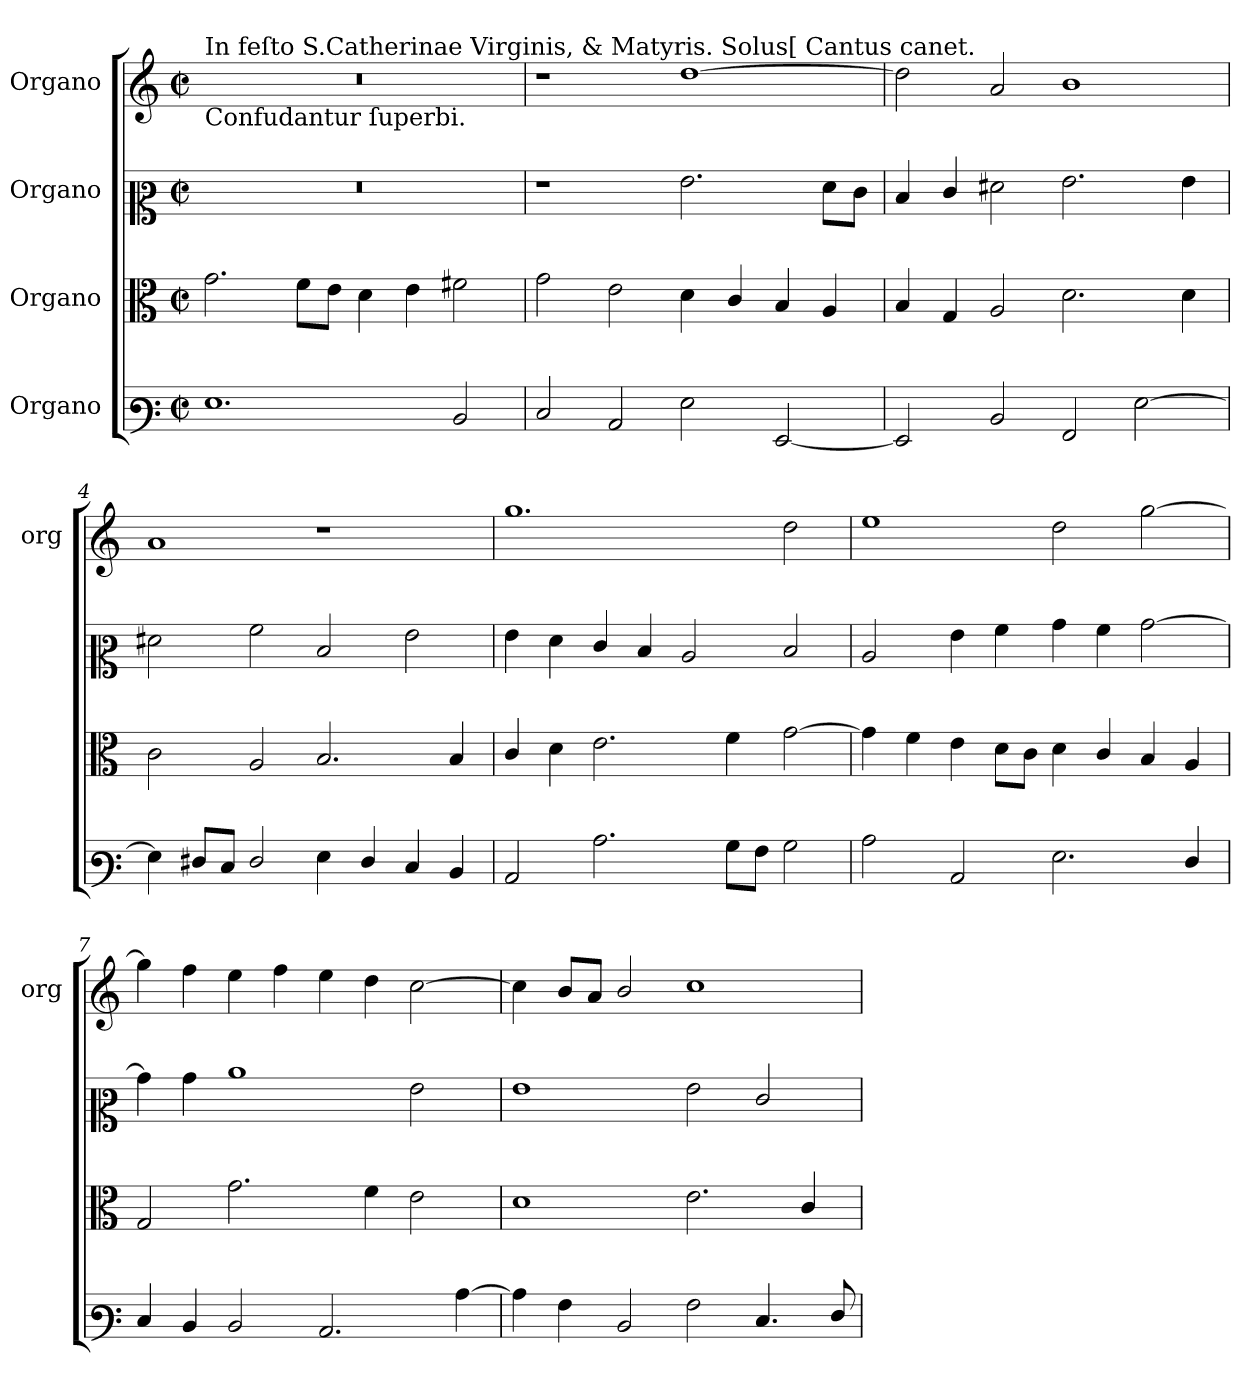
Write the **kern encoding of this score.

**kern	**kern	**kern	**kern
*part4	*part3	*part2	*part1
*staff4	*staff3	*staff2	*staff1
*I"Organo	*I"Organo	*I"Organo	*I"Organo
*	*	*	*I'org
*clefF3	*clefC3	*clefC2	*clefG2
*k[]	*k[]	*k[]	*k[]
*C:	*C:	*C:	*C:
*M2/1	*M2/1	*M2/1	*M2/1
*met(c|)	*met(c|)	*met(c|)	*met(c|)
=1	=1	=1	=1
!	!	!	!LO:TX:b:t=Confudantur ſuperbi.
!	!	!	!LO:TX:a:t=In feſto S.Catherinae Virginis, & Matyris.   Solus[ Cantus canet.
1.G\	2.g\	0r	0r
.	8f\L	.	.
.	8e\J	.	.
.	4d\	.	.
.	4e\	.	.
2D/	2f#X\	.	.
=2	=2	=2	=2
2E/	2g\	1r	1r
2C/	2e\	.	.
2G\	4d\	2.g\	[1dd\
.	4c/	.	.
[2GG/	4B/	.	.
.	4A/	8f\L	.
.	.	8e\J	.
=3	=3	=3	=3
2GG/]	4B/	4d/	2dd\]
.	4G/	4e/	.
2D/	2A/	2f#X\	2a/
2AA/	2.d\	2.g\	1b\
[2G\	.	.	.
.	4d\	4g\	.
=4	=4	=4	=4
4G\]	2c\	2f#X\	1a/
8F#X/L	.	.	.
8E/J	.	.	.
2F#/	2A/	2a\	.
4G\	2.B/	2d/	1r
4F#/	.	.	.
4E/	.	2g\	.
4D/	4B/	.	.
=5	=5	=5	=5
2C/	4c/	4g\	1.gg\
.	4d\	4f\	.
2.c\	2.e\	4e/	.
.	.	4d/	.
.	.	2c/	.
8B\L	4f\	.	.
8A\J	.	.	.
2B\	[2g\	2d/	2dd\
=6	=6	=6	=6
2c\	4g\]	2c/	1ee\
.	4f\	.	.
2C/	4e\	4g\	.
.	8d\L	4a\	.
.	8c\J	.	.
2.G\	4d\	4b\	2dd\
.	4c/	4a\	.
.	4B/	[2b\	[2gg\
4F/	4A/	.	.
=7	=7	=7	=7
4E/	2G/	4b\]	4gg\]
4D/	.	4b\	4ff\
2D/	2.g\	1cc\	4ee\
.	.	.	4ff\
2.C/	.	.	4ee\
.	4f\	.	4dd\
.	2e\	2g\	[2cc\
[4c\	.	.	.
=8	=8	=8	=8
4c\]	1d\	1g\	4cc\]
4A\	.	.	8b/L
.	.	.	8a/J
2D/	.	.	2b/
2A\	2.e\	2g\	1cc\
4.E/	.	2e/	.
.	4c/	.	.
8F/	.	.	.
=	=	=	=
*-	*-	*-	*-
